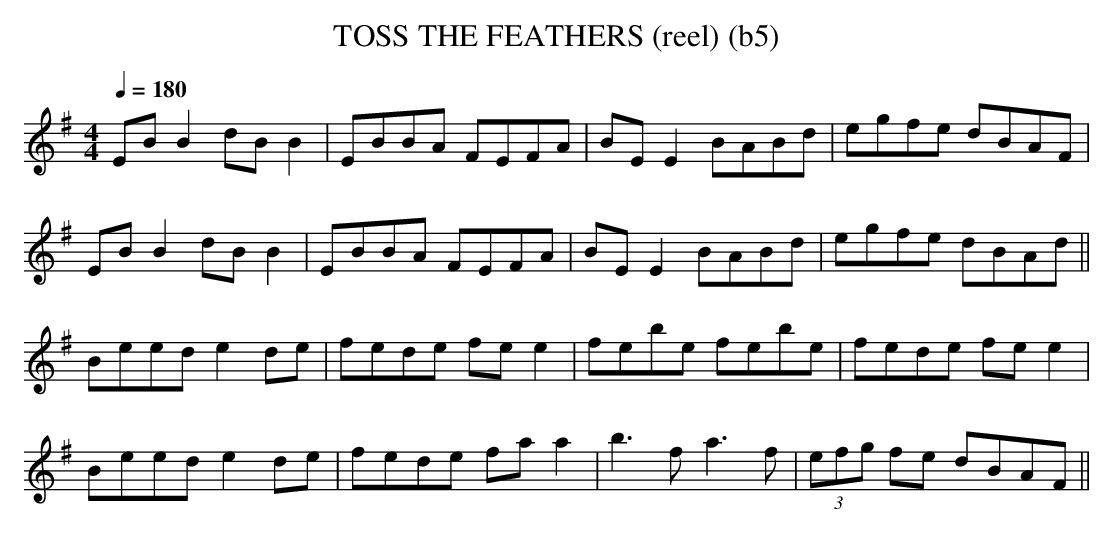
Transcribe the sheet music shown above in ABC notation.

X:1
T:TOSS THE FEATHERS (reel) (b5)
M:4/4
L:1/8
Q:1/4=180
K:Em
EB B2 dB B2|EBBA FEFA|BE E2 BABd|egfe dBAF|
EB B2 dB B2|EBBA FEFA|BE E2 BABd|egfe dBAd ||
Beed e2 de|fede fee2|febe febe|fede fee2|
Beed e2 de|fede faa2|b3f a3f|(3efg fe dBAF ||
